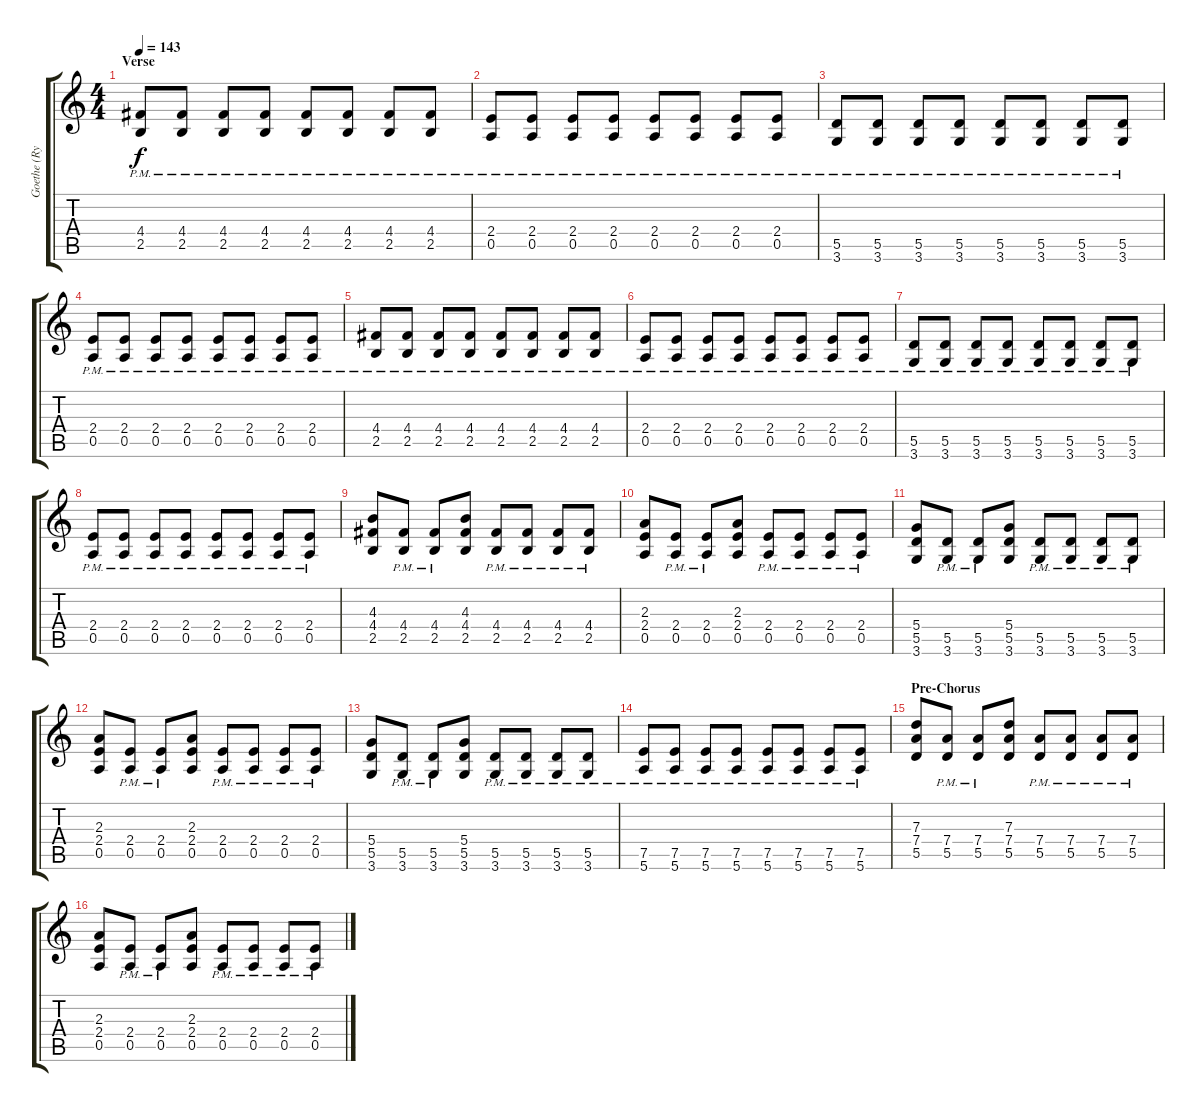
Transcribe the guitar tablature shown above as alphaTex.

\track ("Goethe (Rythm)" "Goethe (Ry") {instrument distortionguitar}
\staff {score tabs}
\tuning (E4 B3 G3 D3 A2 E2) {hide}
\ts (4 4)
\section ("" "Verse")
\tempo 143
\clef g2
\ks c
(4.4{pm} 2.5{pm}).8{dy f} (4.4{pm} 2.5{pm}).8 (4.4{pm} 2.5{pm}).8 (4.4{pm} 2.5{pm}).8 (4.4{pm} 2.5{pm}).8 (4.4{pm} 2.5{pm}).8 (4.4{pm} 2.5{pm}).8 (4.4{pm} 2.5{pm}).8 |
(2.4{pm} 0.5{pm}).8 (2.4{pm} 0.5{pm}).8 (2.4{pm} 0.5{pm}).8 (2.4{pm} 0.5{pm}).8 (2.4{pm} 0.5{pm}).8 (2.4{pm} 0.5{pm}).8 (2.4{pm} 0.5{pm}).8 (2.4{pm} 0.5{pm}).8 |
(5.5{pm} 3.6{pm}).8 (5.5{pm} 3.6{pm}).8 (5.5{pm} 3.6{pm}).8 (5.5{pm} 3.6{pm}).8 (5.5{pm} 3.6{pm}).8 (5.5{pm} 3.6{pm}).8 (5.5{pm} 3.6{pm}).8 (5.5{pm} 3.6{pm}).8 |
(2.4{pm} 0.5{pm}).8 (2.4{pm} 0.5{pm}).8 (2.4{pm} 0.5{pm}).8 (2.4{pm} 0.5{pm}).8 (2.4{pm} 0.5{pm}).8 (2.4{pm} 0.5{pm}).8 (2.4{pm} 0.5{pm}).8 (2.4{pm} 0.5{pm}).8 |
(4.4{pm} 2.5{pm}).8 (4.4{pm} 2.5{pm}).8 (4.4{pm} 2.5{pm}).8 (4.4{pm} 2.5{pm}).8 (4.4{pm} 2.5{pm}).8 (4.4{pm} 2.5{pm}).8 (4.4{pm} 2.5{pm}).8 (4.4{pm} 2.5{pm}).8 |
(2.4{pm} 0.5{pm}).8 (2.4{pm} 0.5{pm}).8 (2.4{pm} 0.5{pm}).8 (2.4{pm} 0.5{pm}).8 (2.4{pm} 0.5{pm}).8 (2.4{pm} 0.5{pm}).8 (2.4{pm} 0.5{pm}).8 (2.4{pm} 0.5{pm}).8 |
(5.5{pm} 3.6{pm}).8 (5.5{pm} 3.6{pm}).8 (5.5{pm} 3.6{pm}).8 (5.5{pm} 3.6{pm}).8 (5.5{pm} 3.6{pm}).8 (5.5{pm} 3.6{pm}).8 (5.5{pm} 3.6{pm}).8 (5.5{pm} 3.6{pm}).8 |
(2.4{pm} 0.5{pm}).8 (2.4{pm} 0.5{pm}).8 (2.4{pm} 0.5{pm}).8 (2.4{pm} 0.5{pm}).8 (2.4{pm} 0.5{pm}).8 (2.4{pm} 0.5{pm}).8 (2.4{pm} 0.5{pm}).8 (2.4{pm} 0.5{pm}).8 |
(4.3 4.4 2.5).8 (4.4{pm} 2.5{pm}).8 (4.4{pm} 2.5{pm}).8 (4.3 4.4 2.5).8 (4.4{pm} 2.5{pm}).8 (4.4{pm} 2.5{pm}).8 (4.4{pm} 2.5{pm}).8 (4.4{pm} 2.5{pm}).8 |
(2.3 2.4 0.5).8 (2.4{pm} 0.5{pm}).8 (2.4{pm} 0.5{pm}).8 (2.3 2.4 0.5).8 (2.4{pm} 0.5{pm}).8 (2.4{pm} 0.5{pm}).8 (2.4{pm} 0.5{pm}).8 (2.4{pm} 0.5{pm}).8 |
(5.4 5.5 3.6).8 (5.5{pm} 3.6{pm}).8 (5.5{pm} 3.6{pm}).8 (5.4 5.5 3.6).8 (5.5{pm} 3.6{pm}).8 (5.5{pm} 3.6{pm}).8 (5.5{pm} 3.6{pm}).8 (5.5{pm} 3.6{pm}).8 |
(2.3 2.4 0.5).8 (2.4{pm} 0.5{pm}).8 (2.4{pm} 0.5{pm}).8 (2.3 2.4 0.5).8 (2.4{pm} 0.5{pm}).8 (2.4{pm} 0.5{pm}).8 (2.4{pm} 0.5{pm}).8 (2.4{pm} 0.5{pm}).8 |
(5.4 5.5 3.6).8 (5.5{pm} 3.6{pm}).8 (5.5{pm} 3.6{pm}).8 (5.4 5.5 3.6).8 (5.5{pm} 3.6{pm}).8 (5.5{pm} 3.6{pm}).8 (5.5{pm} 3.6{pm}).8 (5.5{pm} 3.6{pm}).8 |
(7.5{pm} 5.6{pm}).8 (7.5{pm} 5.6{pm}).8 (7.5{pm} 5.6{pm}).8 (7.5{pm} 5.6{pm}).8 (7.5{pm} 5.6{pm}).8 (7.5{pm} 5.6{pm}).8 (7.5{pm} 5.6{pm}).8 (7.5{pm} 5.6{pm}).8 |
\section ("" "Pre-Chorus")
(7.3 7.4 5.5).8 (7.4{pm} 5.5{pm}).8 (7.4{pm} 5.5{pm}).8 (7.3 7.4 5.5).8 (7.4{pm} 5.5{pm}).8 (7.4{pm} 5.5{pm}).8 (7.4{pm} 5.5{pm}).8 (7.4{pm} 5.5{pm}).8 |
(2.3 2.4 0.5).8 (2.4{pm} 0.5{pm}).8 (2.4{pm} 0.5{pm}).8 (2.3 2.4 0.5).8 (2.4{pm} 0.5{pm}).8 (2.4{pm} 0.5{pm}).8 (2.4{pm} 0.5{pm}).8 (2.4{pm} 0.5{pm}).8
